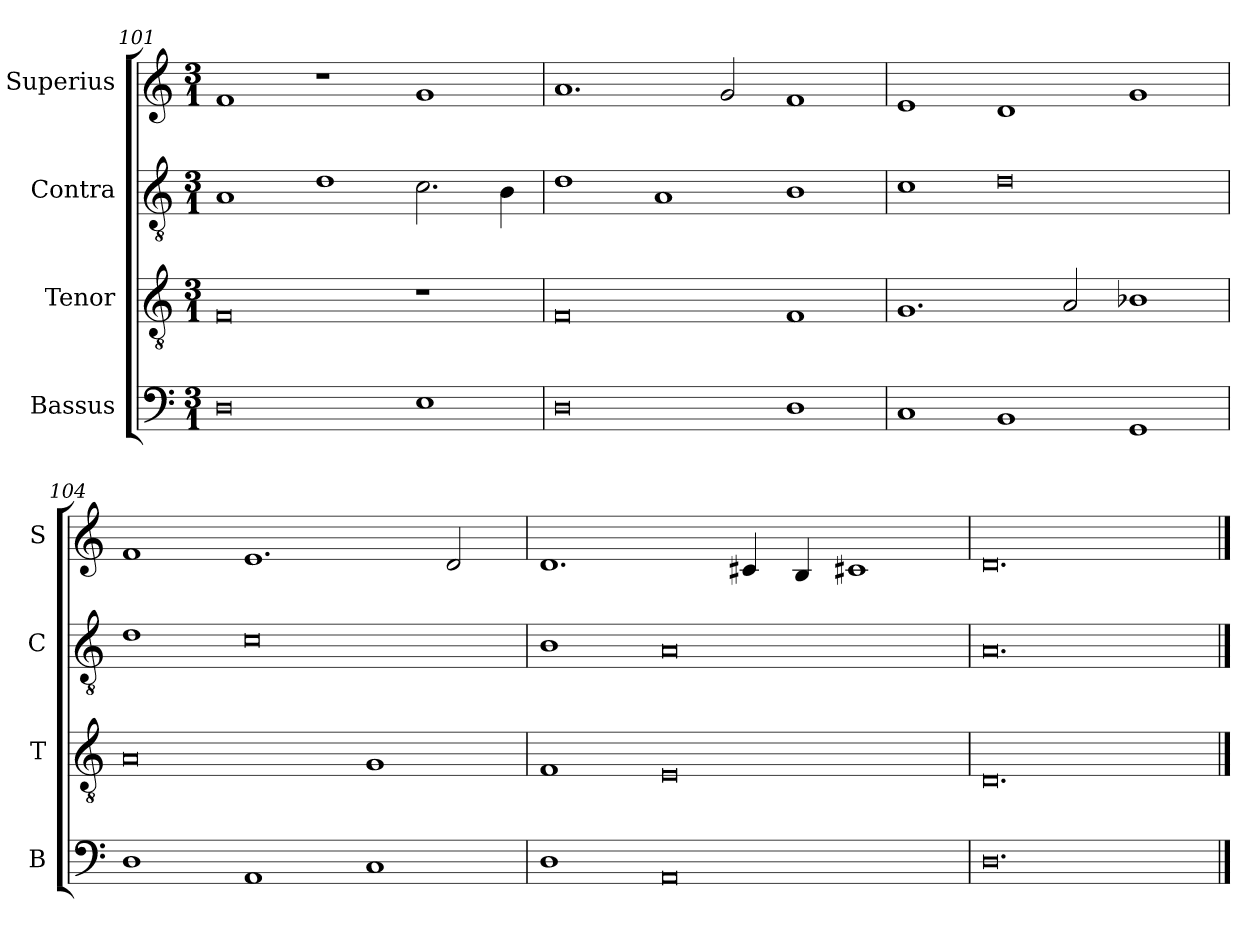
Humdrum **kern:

**kern	**kern	**kern	**kern
*part4	*part3	*part2	*part1
*staff4	*staff3	*staff2	*staff1
*I"Bassus	*I"Tenor	*I"Contra	*I"Superius
*I'B	*I'T	*I'C	*I'S
*clefF4	*clefGv2	*clefGv2	*clefG2
*k[]	*k[]	*k[]	*k[]
*M3/1	*M3/1	*M3/1	*M3/1
=101	=101	=101	=101
0D	0F	1A	1f
.	.	1d	1r
1E	1r	2.c\	1g
.	.	4B\	.
=102	=102	=102	=102
0D	0F	1d	1.a
.	.	1A	.
.	.	.	2g/
1D	1F	1B	1f
=103	=103	=103	=103
1C	1.G	1c	1e
1BB	.	0d	1d
.	2A/	.	.
1GG	1B-X	.	1g
=104	=104	=104	=104
1D	0A	1d	1f
1AA	.	0c	1.e
1C	1G	.	.
.	.	.	2d/
=105	=105	=105	=105
1D	1F	1B	1.d
0AA	0E	0A	.
.	.	.	4c#X/
.	.	.	4B/
.	.	.	1c#X
=106	=106	=106	=106
0.D	0.D	0.A	0.d
==	==	==	==
*-	*-	*-	*-
